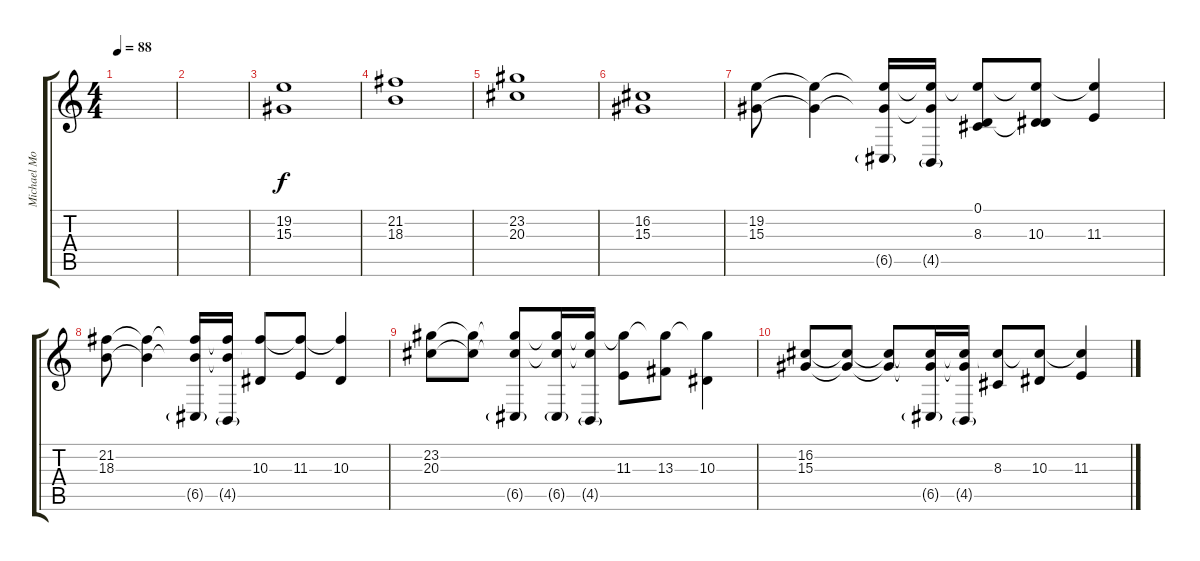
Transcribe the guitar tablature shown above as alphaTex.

\track ("Michael Money" "Michael Mo") {instrument acousticgrandpiano}
\staff {score tabs}
\tuning (D4 A3 F3 C3 G2 C2) {hide}
\ts (4 4)
\tempo 88
\clef g2
\ks c
|
|
(19.2 15.3).1 |
(21.2 18.3).1 |
(23.2 20.3).1 |
(16.2 15.3).1 |
(19.2 15.3).8 (19.2{t} 15.3{t}).4 (19.2{t} 15.3{t} 6.5{g}).16 (19.2{t} 15.3{t} 4.5{g}).16 (0.1 19.2{t} 8.3).8 (0.1{t} 19.2{t} 10.3).8 (19.2{t} 11.3).4 |
(21.2 18.3).8 (21.2{t} 18.3{t}).4 (21.2{t} 18.3{t} 6.5{g}).16 (21.2{t} 18.3{t} 4.5{g}).16 (21.2{t} 10.3).8 (21.2{t} 11.3).8 (21.2{t} 10.3).4 |
(23.2 20.3).8 (23.2{t} 20.3{t}).8 (23.2{t} 20.3{t} 6.5{g}).8 (23.2{t} 20.3{t} 6.5{g}).16 (23.2{t} 20.3{t} 4.5{g}).16 (23.2{t} 11.3).8 (23.2{t} 13.3).8 (23.2{t} 10.3).4 |
(16.2 15.3).8 (16.2{t} 15.3{t}).8 (16.2{t} 15.3{t}).8 (16.2{t} 15.3{t} 6.5{g}).16 (16.2{t} 15.3{t} 4.5{g}).16 (16.2{t} 8.3).8 (16.2{t} 10.3).8 (16.2{t} 11.3).4
